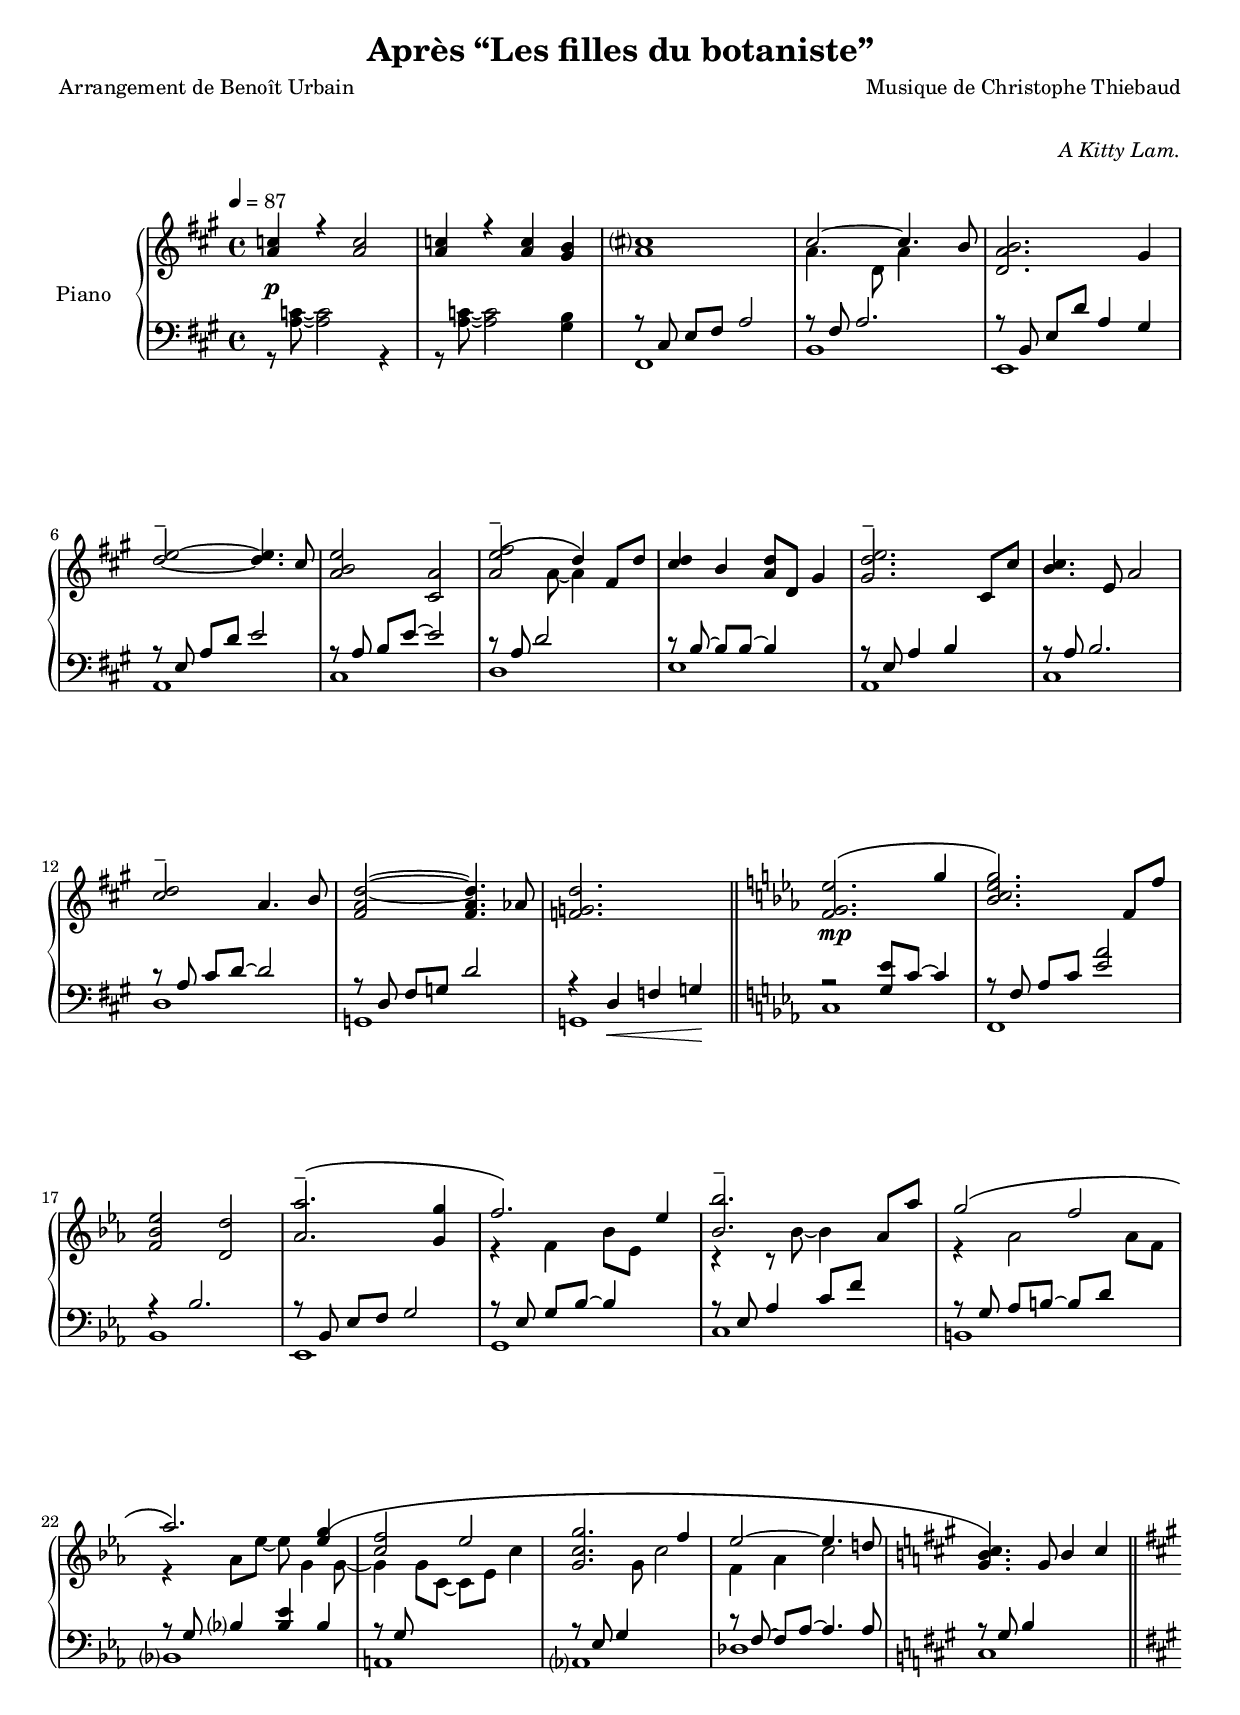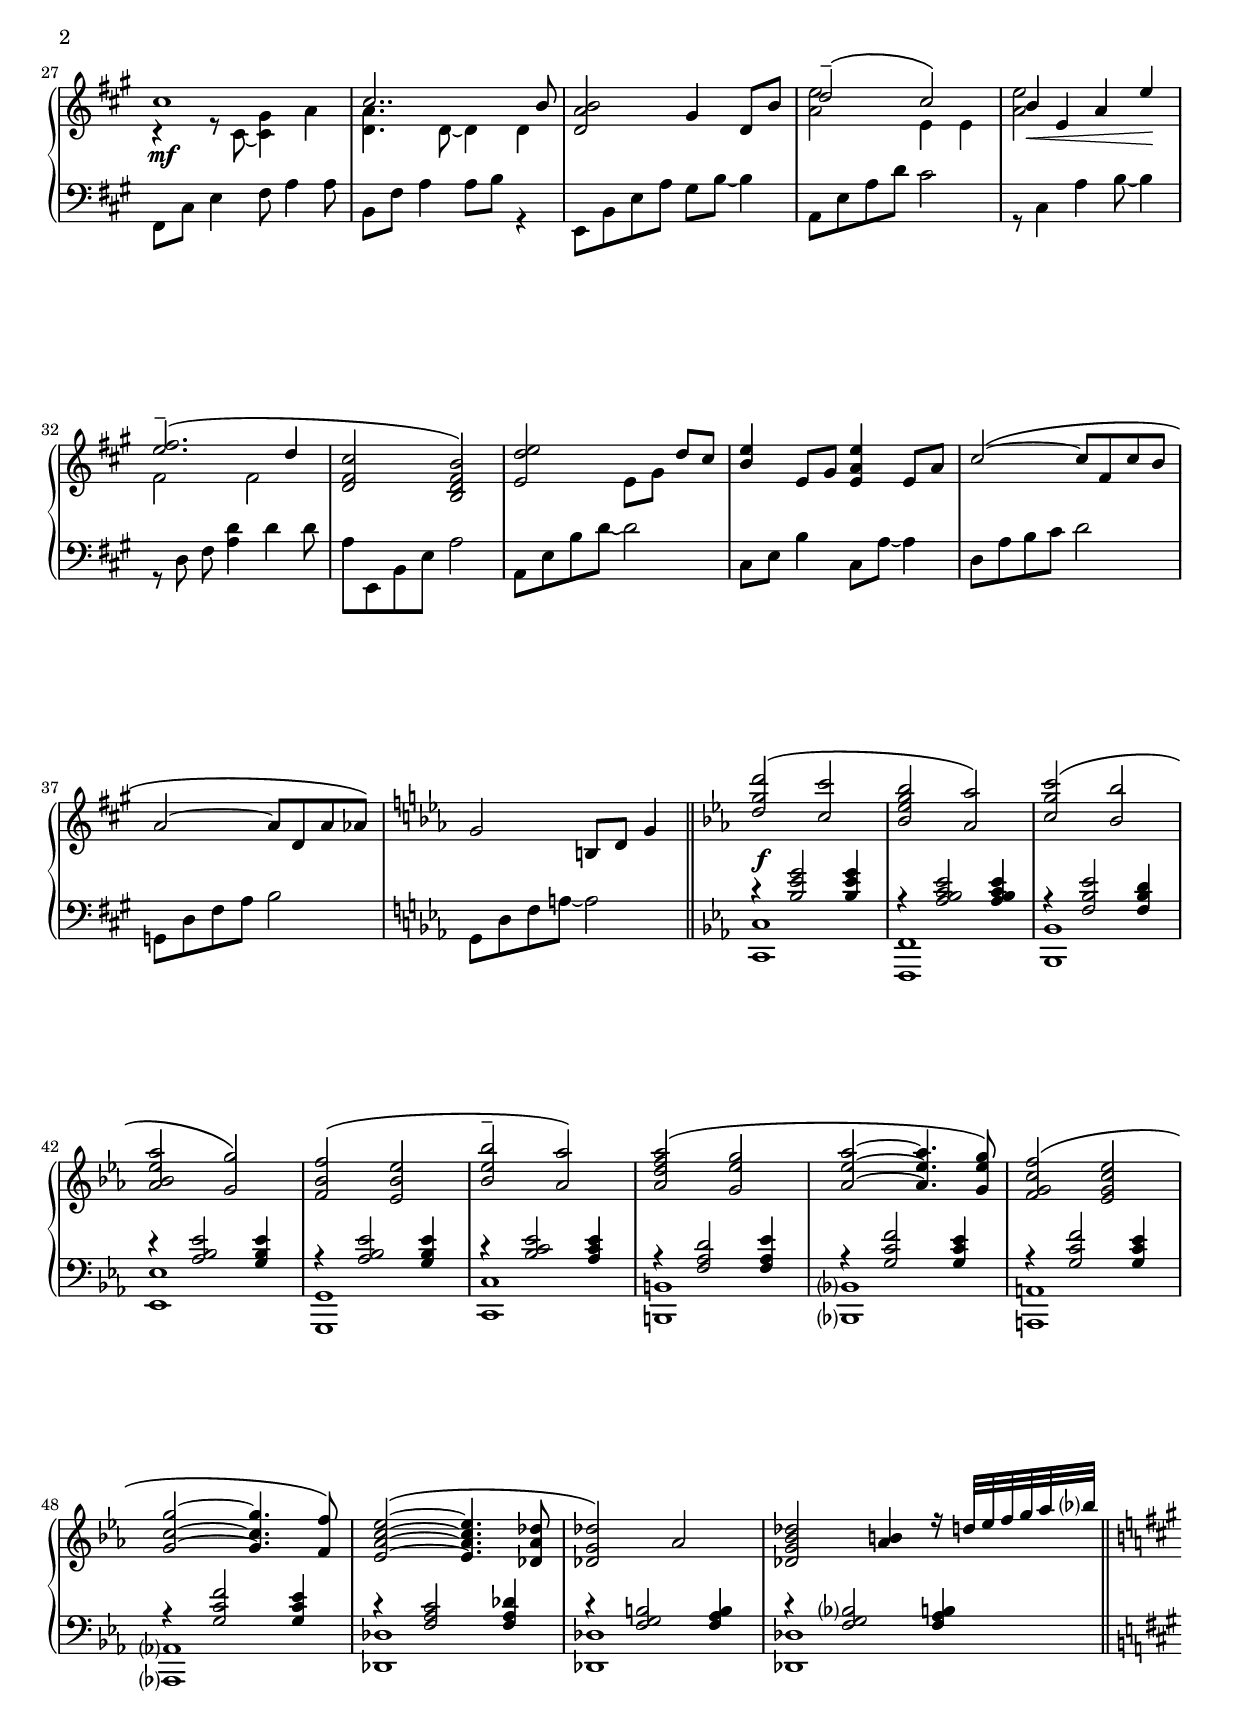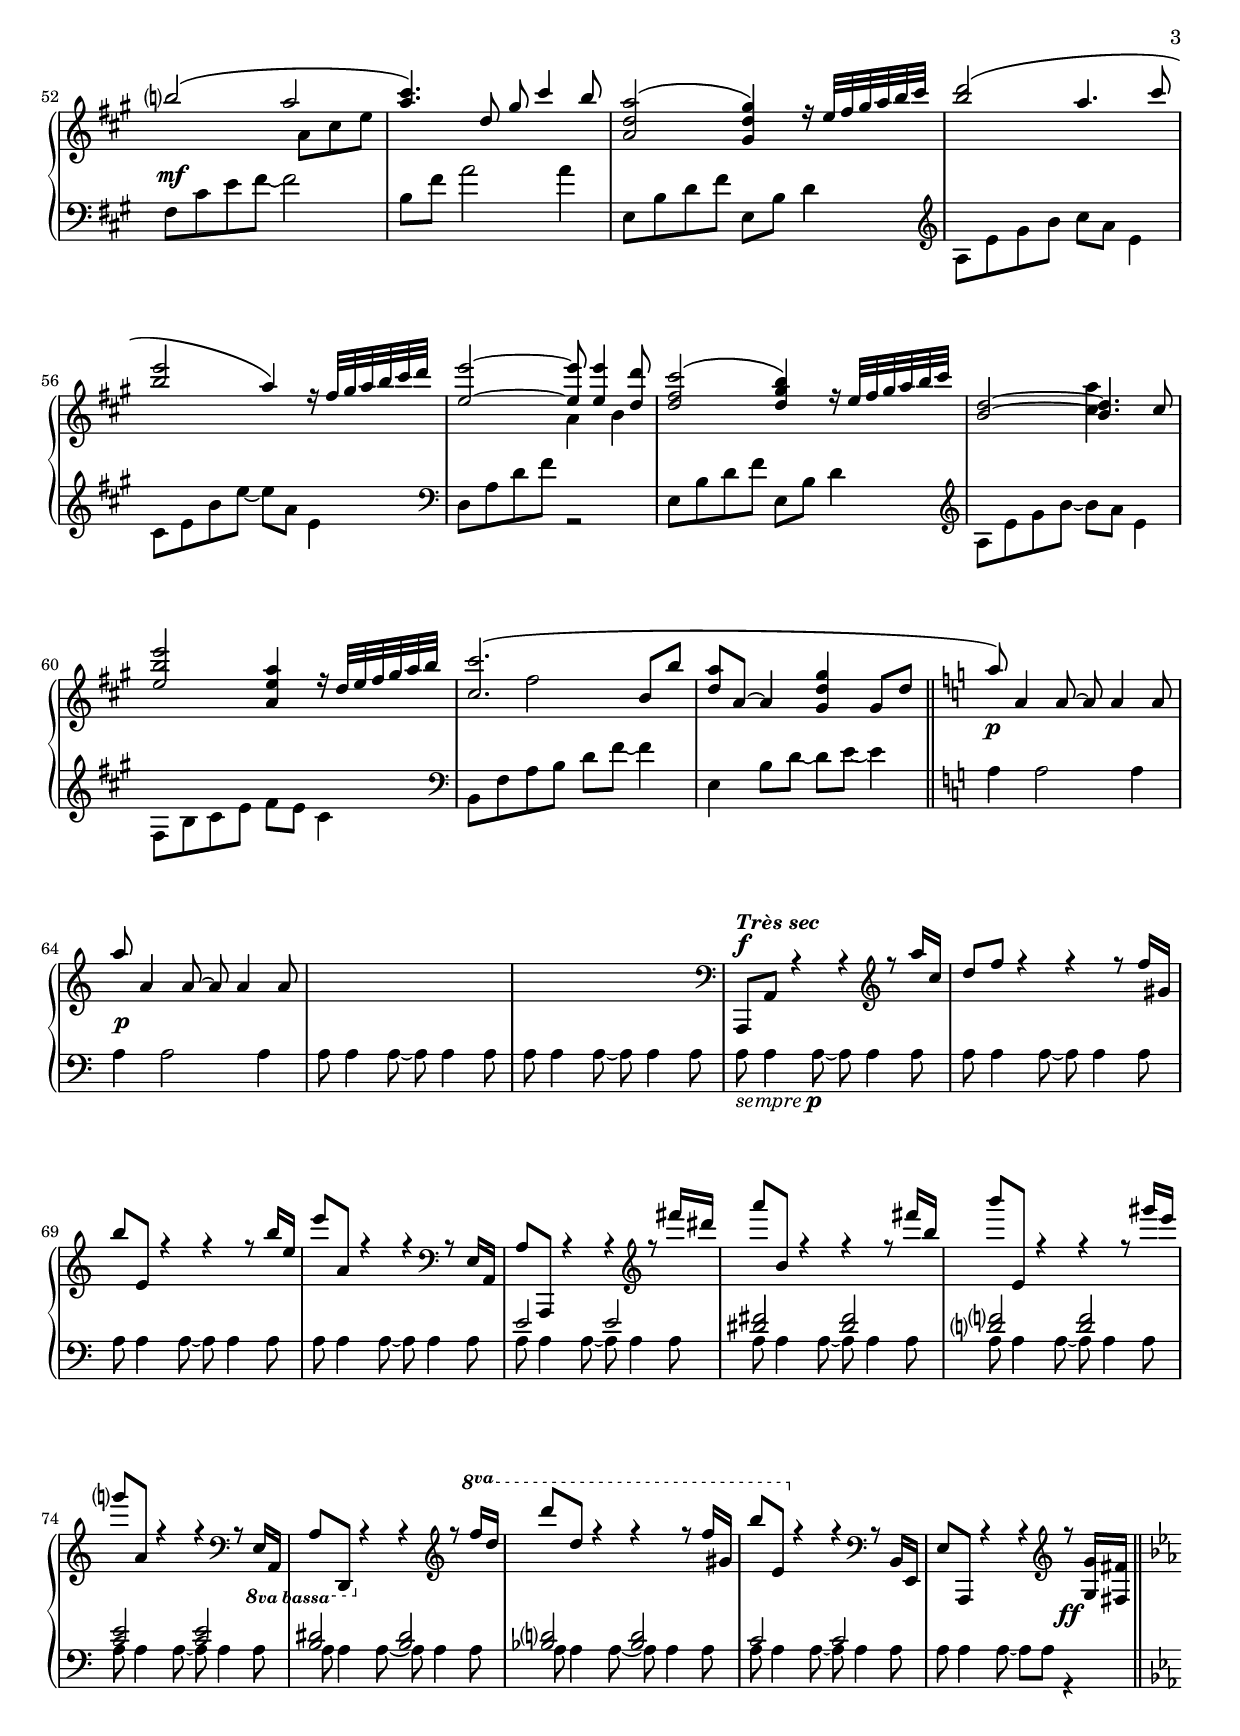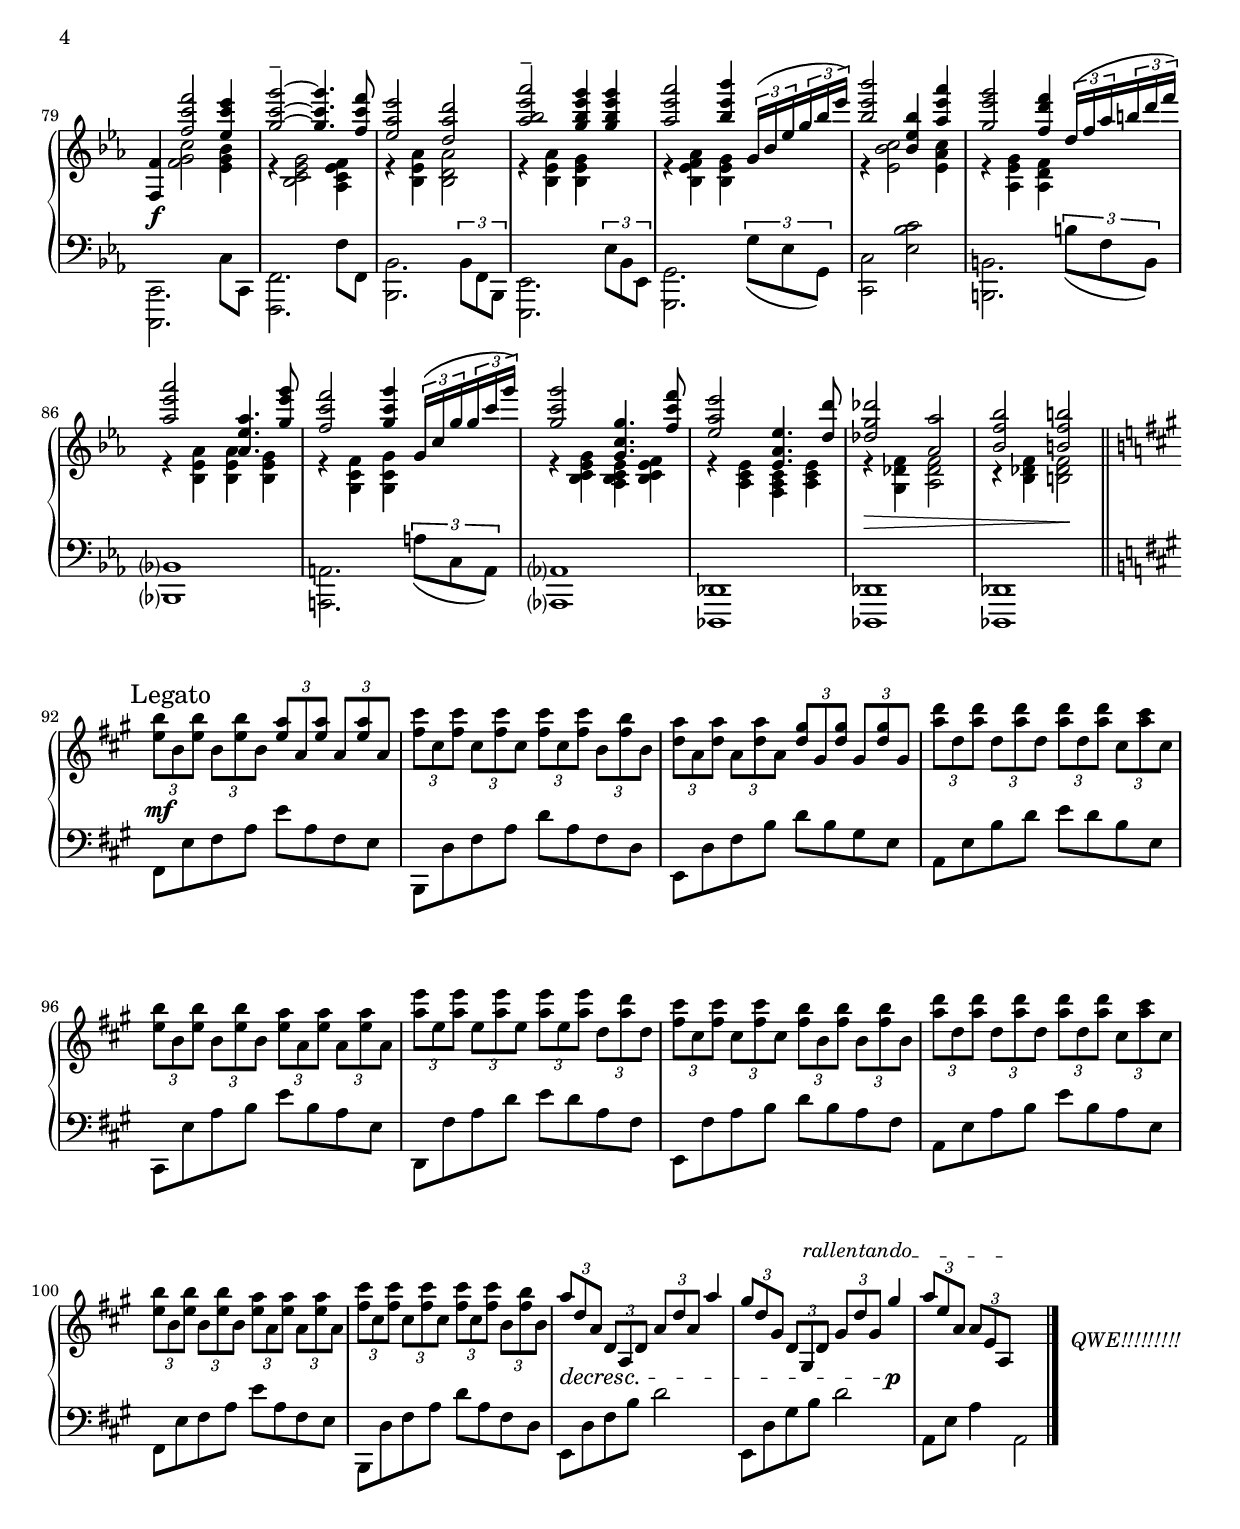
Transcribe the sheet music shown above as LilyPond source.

\version "2.22.1"

%{
\paper {
  page-count = #4
}
%}

#(set-global-staff-size 18)

\header {
  title = #"Après “Les filles du botaniste”"
  composer = #"Musique de Christophe Thiebaud"
  poet = #"Arrangement de Benoît Urbain"
}

\markup {
  \vspace #1
}

% UPPER %%%%%%%%%%%%%%%%%%%%%%%%%%%%%%%%%%%%%%%%%%%%%%%%

reexpositionPartOneUpper = {
  \key a \major
  \new Voice { 
    \key a \major
    
    \voiceTwo     | 
    \once \override Score.RehearsalMark.self-alignment-X = #LEFT
    \override TupletBracket.bracket-visibility = ##f
    \mark "Legato"
    \tuplet 3/2 { <e''    b''    >8 b'    <e''   b''   >} \tuplet 3/2 { b'     <e''   b''    > b'     } \voiceOne
    \tuplet 3/2 { <e''    a''    >  a'    <e''   a''   >} \tuplet 3/2 { a'     <e''   a''    >  a'    } \voiceTwo  | 
    \tuplet 3/2 { <fis''  cis''' >  cis'' <fis'' cis'''>} \tuplet 3/2 { cis''  <fis'' cis''' > cis''  }
    \tuplet 3/2 { <fis''  cis''' >  cis'' <fis'' cis'''>} \tuplet 3/2 { b'     <fis'' b''    > b'     }            | 
    \tuplet 3/2 { <d''    a''    >  a'    <d''   a''   >} \tuplet 3/2 { a'     <d''   a''    > a'     } \voiceOne
    \tuplet 3/2 { <d''    gis''  >  gis'  <d''   gis'' >} \tuplet 3/2 { gis'   <d''   gis''  > gis'   } \voiceTwo  | 
    \tuplet 3/2 { <a''    d'''   >  d''   <a''   d'''  >} \tuplet 3/2 { d''    <a''   d'''   > d''    } 
    \tuplet 3/2 { <a''    d'''   >  d''   <a''   d'''  >} \tuplet 3/2 { cis''  <a''   cis''' > cis''  }            | 
    \tuplet 3/2 { <e''    b''    >  b'    <e''   b''   >} \tuplet 3/2 { b'     <b''   e''    > b'     }             
    \tuplet 3/2 { <e''    a''    >  a'    <e''   a''   >} \tuplet 3/2 { a'     <a''   e''    > a'     }            | 
    \tuplet 3/2 { <a''    e'''   >  e''   <a''   e'''  >} \tuplet 3/2 { e''    <a''   e'''   > e''    }             
    \tuplet 3/2 { <a''    e'''   >  e''   <a''   e'''  >} \tuplet 3/2 { d''    <a''   d'''   > d''    }            | 
    \tuplet 3/2 { <fis''  cis''' >  cis'' <fis'' cis'''>} \tuplet 3/2 { cis''  <fis'' cis''' > cis''  }
    \tuplet 3/2 { <fis''  b''    >  b'    <fis'' b''   >} \tuplet 3/2 { b'     <fis'' b''    > b'     }            | 
    \tuplet 3/2 { <a''    d'''   >  d''   <a''   d'''  >} \tuplet 3/2 { d''    <a''   d'''   > d''    }
    \tuplet 3/2 { <a''    d'''   >  d''   <a''   d'''  >} \tuplet 3/2 { cis''  <a''   cis''' > cis''  }            | 
    \tuplet 3/2 { <e''    b''    >  b'    <e''   b''   >} \tuplet 3/2 { b'     <b''   e''    > b'     }             
    \tuplet 3/2 { <e''    a''    >  a'    <e''   a''   >} \tuplet 3/2 { a'     <a''   e''    > a'     }            | 
    \tuplet 3/2 { <fis''  cis''' >  cis'' <fis'' cis'''>} \tuplet 3/2 { cis''  <fis'' cis''' > cis''  }
    \tuplet 3/2 { <fis''  cis''' >  cis'' <fis'' cis'''>} \tuplet 3/2 { b'     <fis'' b''    > b'     }            | 
    \voiceOne
    \dimTextDecresc
    \override TextSpanner.bound-details.left.text = "rallentando"
  
    \tuplet 3/2 { a''\>   d'' a'   } \tuplet 3/2 { d' a                 d'            } \tuplet 3/2 { a'   d'' a'   }  a''4       | 
    \tuplet 3/2 { gis''8  d'' gis' } \tuplet 3/2 { d' gis\startTextSpan d'            } \tuplet 3/2 { gis' d'' gis' }  gis''4\p\! | 
    \tuplet 3/2 { a''8    e'' a'   } \tuplet 3/2 { a' e'               a\stopTextSpan } s2                                                   |
  }
}

reexpositionPartTwoUpper = {
  \key c \minor
  <<
    \new Voice \relative c { 
      \voiceOne
      | <f' f,>4 <f' c' f>2 <ees c' ees>4
      | <g c g'\tenuto>2~ <g c g'>4. <f c' f>8
      | <ees aes ees'>2 <d aes' d>2
      | <aes' bes ees aes\tenuto>2 <g bes ees g>4 <g bes ees g>4
      | <aes  ees' aes>2 <bes ees bes'>4 \tupletUp \tuplet 3/2 { g,16\( bes ees } \tuplet 3/2 { g bes ees\) }
      | <bes ees bes'>2 <bes, ees bes'>4 <aes' ees' aes>4
      | <g ees' g>2 <f d' f>4 \tupletUp \tuplet 3/2 { d16\( f aes } \tuplet 3/2 { b d f\) }
      | <aes, ees' aes>2 <aes, ees' aes>4. <g' ees' g>8
      | <f c' f>2 <g c g'>4 \tupletUp \tuplet 3/2 { g,16\( c g' } \tuplet 3/2 { g c g'\) }
      | <g, c g'>2 <g, c g'>4. <f' c' f >8 
      | <ees aes ees'>2 <ees, aes ees'>4. <d' d'>8
      | <des g des'>2\> <aes aes'>2
      | <bes f' bes>2 <b f' b>2\!
    }
    \new Voice \relative c { 
      \voiceTwo 
      | s4 <f' g c>2 <ees g bes>4
      | r4 <bes c ees g>2 <aes c ees f>4
      | r4 <bes ees aes>4 <bes d aes'>2
      | r4 <bes ees aes>4 <bes ees g>4 s4
      | r4 <bes ees f aes>4 <bes ees g>4 s4
      | r4 <ees bes' c>2 <ees aes c>4
      | r4 <aes, ees' g>4 <aes d f>4 s4
      | r4 <bes ees aes>4 <bes ees aes>4 <bes ees g>4 
      | r4 <g c f>4 <g c g'>4 s4
      | r4 <bes c ees g>4 <aes bes c ees>4 <bes c ees f>4 
      | r4 <aes c ees>4 <f aes c>4 <aes c ees>4 
      | r4 <g des' f>4 <aes des f>2
      | r4 <bes des f>4 <b des f>2
    }
  >>
}

developmentUpper = {
  % \key a \minor
  <<  %{%}
    \new Voice \relative a'' { 
      \voiceOne
      | a8  a,4 a8~ a a4 a8 
      \repeat unfold #2 s1 
    
      \clef bass
      | a,,,8^\markup { \italic \bold "Très sec" }^\f
             a'             r4 r \clef treble r8             a'''16      c,
      | d8   f              r4 r              r8             f16         gis,
      | b'8  e,,            r4 r              r8             b''16       e,
      | e'8  a,,            r4 r \clef bass   r8             e,16        a,
      | a'8  a,,            r4 r \clef treble r8             fis'''''16  dis
      | a'8  b,,            r4 r              r8             fis''16     b,
      | b'8  e,,,           r4 r              r8             gis''16     e
      | g8   a,,            r4 r \clef bass   r8 \ottava #-1 \set Staff.ottavation = \markup \bold \concat{ "8" \tiny "va bassa" }
                                                             e,,16       a,
      | a'8  d,, \ottava #0 r4 r \clef treble r8 \ottava #1  \set Staff.ottavation = \markup \bold \concat {"8" \tiny \raise #0.7"va" }
                                                             f'''''16    d
      | d'8  d,             r4 r              r8             f16         gis,
      | b'8  e,, \ottava #0 r4 r \clef bass   r8             b,,16       e,
      | e'8  a,,            r4 r \clef treble r8\ff          <g'' g'>16 <fis fis'> 
    }  
    % VERBATIM FROM MOZART SCORE ; JUST FOR CONTROL ; UNCOMMENT ONLY IF YOU KNOW WHAT YOU ARE DOING
    %{ 
    \new Voice \transpose g a \relative g { 
      \voiceTwo 
      \key g \minor
      \partial 2.. s2..
      \repeat unfold #13 {| s1} 
      | g8  g'  r4 r r8 g'16   bes, | c8  ees  r4 r r8 ees16 fis, 
      | a'8 d,, r4 r r8 a'16   d,   | d'8 g,,  r4 r r8 d''16 g,  
      | g'8 g,, r4 r r8 e''16  cis  | g'8 a,,  r4 r r8 e''16 a,    
      | a'8 d,, r4 r r8 fis'16 d    | f8  g,,  r4 r r8 d''16 g,   
      | g'8 c,, r4 r r8 ees'16 c    | c'8  c,  r4 r r8 ees16 fis,
      | a'8 d,, r4 r r8 a''16  d,   | d'8  g,, r4 r2
    }
    %}
  >>
}

expositionBisPartThreeUpper = {
  \key a \major
  <<
    \new Voice \relative a'' { 
      \voiceOne
      | b?2\( a
      | <a cis>4.\) d,8 gis cis4 b8
      | <a, d a'>2\( <gis d' gis>4\) r16 e'32 fis gis a b cis
      | <b d>2\( a4. cis8
      | <b e>2 a4\) r16 fis32 gis a b cis d
      | <e, e'>2~ <e e'>8 <e e'>4 <d d'>8
      | <d fis cis'>2\( <d gis b>4\) r16 e32 fis gis a b cis
      | <b, d>2~ <b d>4. cis8
      | <e b' e>2 <a, e' a>4 r16 d32 e fis gis a b 
      | <cis, cis'>2.\( b8 b'
      | <d, a'>8 a~ a4 <gis d' gis>4 gis8 d' 
      \bar "||"
      % first bar of development
      \key a \minor
      | a'8\p\) a,4 a8~ a a4 a8 
    }
    \new Voice \relative a' { 
      \voiceTwo 
      | s2 s8 a cis e
      | s1
      | s1
      | s1
      | s1
      | s2 a,4 b
      | s1
      | s2 <cis a'>4 s4
      | s1
      | s4 fis2 s4
      | s1
      % first bar of development
      | s1
    }
  >>
}

expositionBisPartTwoUpper = {
  \key c \minor
  <<
    \new Voice \relative c'' { 
      \voiceOne
      | <d g d'>2\(            <c c'>
      | <bes ees g bes>        < aes aes'>\)
      | <c g' c>\(             < bes bes'>
      | <aes bes ees aes>      <g g'>\)
      | <f bes f'>\(           <ees bes' ees>
      | <bes'\tenuto ees bes'> <aes aes'>\)
      | <aes d f aes>\(        <g ees' g>
      | <aes ees' aes>~        <aes ees' aes>4. <g ees' g>8\)
      | <f g c f>2\(           <ees g c ees>
      | <g c g'>~              <g c g'>4. <f f'>8\)
      | <ees aes c ees>2~\(    <ees aes c ees>4. <des aes' des>8
      | <des g des'>2\)        aes'
      | <des, g bes des>       <aes' b>4 r16 d32 ees f g aes bes!
      |
    }
  >>
}

expositionBisPartOneUpper = {
  \key a \major
  <<
    \new Voice \relative a' { 
      \voiceOne
      | cis1
      | cis2.. b8
      | <d, a' b>2 gis4 d8 b'
      | d2\tenuto\( cis\) 
      | b4\< e, a e'\!
      | <e\tenuto fis>2.\(  d4
      | <d, fis cis'>2 <b d fis b>\)
      | <e d' e>2 s4 d'8 cis
      | <b e>4 e,8 gis <e a e'>4 e8 a
      | cis2~\( cis8 fis, cis' b 
      | a2~ a8 d, a' aes\)
      \key c \minor
      | g2 b,8 d g4
    }
    \new Voice \relative a { 
      \voiceTwo 
      | r4 r8 cis~ <cis gis'>4 a'      
      | <d, a'>4. d8~ d4 d
      | s1
      | <a' e'>2 e4 e
      | <a e'>2 s2
      | fis  fis
      | s1
      | s2 e8 gis s4
      | s1
      | s1
      | s1
    }
  >>
}

expositionPartTwoUpper = {
  \key c \minor
  <<
    \new Voice \relative ees' { 
      \voiceOne
      | <f g ees'>2.\( g'4
      | <bes, c ees g>2.\) f8 f'
      | <f, bes ees>2 <d d'>
      | <aes' aes'\tenuto>2.\( <g g'>4
      | f'2.\) ees4
      | <bes bes'\tenuto>2. aes8 aes'
      | g2\( f 
      | aes2.\) <ees g\(>4 
      | <c f>2 ees
      | <c g g'>2. f4
      | ees2~ ees4. d!8
      \key a \major
      | <gis, b cis\)>4. gis8 b4 cis
    }
    \new Voice \relative ees' { 
      \voiceTwo 
      | s1
      | s1
      | s1
      | s1
      | r4 f bes8 ees, s4
      | r4 r8 bes'~ bes4 s4
      | r4 aes2 aes8 f 
      | r4 aes8 ees'~ ees g,4 g8~
      | g4 g8 c,~ c ees c'4
      | s4. g8 c2
      | f,4 aes c2
    }
  >>

}

expositionPartOneUpper = {
  \key a \major


  <<
    \new Voice \relative a' { 
      \voiceOne
      % \override Voice.NoteHead.color = #(x11-color 'red3)
      | <a c>4 r <a c>2 
      | <a c>4 r <a c> <gis b>
      %
      | <a cis>1
      | cis2~ cis4. b8
      | <d, a' b>2. gis4
      %
      \override TieColumn.tie-configuration = #'((4 . 1) (1 . -1))
      | <d'\tenuto e>2~ <d e>4. cis8
      | <a b e>2 <cis, a'>2
      | <a' e'\tenuto\( fis>2 d4\) fis,8 d'8
      | <cis d>4 b <a d>8 d, gis4
      | <gis d'\tenuto e>2. cis,8 cis'
      %
      | <b cis>4. e,8 a2
      | <cis\tenuto d>2 a4. b8
      | <fis a d>2~ <fis a d>4. aes8
      | <f g d'>2. s4
    }
    \new Voice \relative a { 
      \voiceTwo 
      | s1
      | s1
      | s1
      | a'4. d,8 a'4 s4
      | s1
      %
      | s1
      | s1
      | s4. a8~ a4 s4
      | s1
      | s1 
      %
      | s1
      | s1
      | s1
      | s1
    }
  >>
  
}

% LOWER %%%%%%%%%%%%%%%%%%%%%%%%%%%%%%%%%%%%%%%%%%%%%%%%

reexpositionPartOneLower = {
  \clef bass
  \key a \major


  <<
    \new Voice \relative a, { 
      \voiceTwo  
      | fis8 e' fis a e' a, fis e
      | b, d' fis a d a fis d
      | e, d' fis b d b gis e
      | a, e' b' d e d b e,
      | cis, e' a b e b a e
      | d, fis' a d e d a fis
      | e, fis' a b d b a fis
      | a, e' a b e b a e
      | fis, e' fis a e' a, fis e
      | b, d' fis a d a fis d
      | e, d' fis b d2 
      | e,,8 d' gis b d2
      | a,8 e' a4 a,2 
      \bar "|."
    }
  >>
}

reexpositionPartTwoLower = {
  \clef bass
  \key c \minor


  <<
    \new Voice \relative c' { 
      \voiceTwo  
      | <c,,  c,  >2. c'8 c,
      | <f    f,  >2. f'8 f,
      | <bes  bes,>2. \tupletUp \tuplet 3/2 { bes8    f   bes,   }
      | <ees  ees,>2. \tupletUp \tuplet 3/2 { ees'8   bes ees,   }
      | <g    g,  >2. \tupletUp \tuplet 3/2 { g'8\(   ees g,\)   }
      | <c    c,  >2  <ees bes' c>
      | <b    b,  >2. \tupletUp \tuplet 3/2 { b'8\(   f   b,\)   }
      | <bes  bes,>1
      | <a    a,  >2. \tupletUp \tuplet 3/2 { a'8\(   c,  a\)    }
      | <aes  aes,>1
      | <des, des,>1
      | <des  des,>1
      | <des  des,>1
    }
  >>
}

developmentLower = {
  \clef bass
  <<
    \new Voice \relative a' { 
      \voiceOne
      \repeat unfold 7 {| s1}
      | e2 e2
      | <dis fis>2 <dis fis>2
      | <d f>2 <d f>2
      | <c e>2 <c e>2
      | <b dis>2 <b dis>2
      | <bes d>2 <bes d>2
      | c2 c2
      | s1
    }
    \new Voice \relative a { 
      \voiceTwo 
      | a4 a2 a4
      \repeat unfold 2 {| a8 a4 a8~ a8 a4 a8 } 
      | a8_\markup { \italic sempre \dynamic p } a4 a8~ a8 a4 a8
      \repeat unfold 10 {| a8 a4 a8~ a8 a4 a8 }
      | a8 a4 a8~ a8 a8 r4
      
    }
  >>
}

expositionBisPartThreeLower = {
  \clef bass
  \key a \major


  <<
    \new Voice \relative a { 
      \voiceTwo  
      | fis8 cis' e fis~ fis2
      | b,8 fis' a2 a4
      | e,8 b' d fis e, b' d4
      \clef treble
      | a8 e' gis b cis a e4
      | cis8 e b' e~ e a, e4
      \clef bass
      | d,8 a' d fis r2
      | e,8 b' d fis e, b' d4
      \clef treble
      | a8 e' gis b~ b a e4
      | fis,8 b cis e fis e cis4
      \clef bass
      | b,8 fis' a b d fis~ fis4
      | e,4 b'8 d~ d e~ e4 
      % first bar of development
      \key a \minor
      | a,4 a2 a4
    }
  >>
}

expositionBisPartTwoLower = {
  \clef bass
  \key c \minor


  <<
    \new Voice \relative c { 
      \voiceOne
      | r4 <bes' ees g>2 <bes ees g>4
      | r4 <aes bes c ees>2 <aes bes c ees>4
      | r4 <f bes ees>2 <f bes d>4
      | r4 <aes bes ees>2 <g bes ees>4
      | r4 <aes bes ees>2 <g bes ees>4
      | r4 <bes c ees>2 <aes c ees>4
      | r4 <f aes d>2 <f aes ees'>4
      | r4 <g c f>2 <g c ees>4
      | r4 <g c f>2 <g c ees>4
      | r4 <g c f>2 <g c ees>4
      | r4 <f aes c>2 <f aes des>4
      | r4 <f  g  b>2 <f  aes  b>4
      | r4 <f  g  bes>2 <f  aes  b>4
    }
    \new Voice \relative c,, { 
      \voiceTwo 
      | <c' c'>1
      | <f, f'>1
      | <bes bes'>1
      | <ees ees'>1
      | <g, g'>1
      | <c c'>1
      | <b b'>1
      | <bes bes'>1
      | <a a'>1
      | <aes aes'>1
      | <des des'>1
      | <des des'>1
      | <des des'>1
    }
  >>
}

expositionBisPartOneLower = {
  \key a \major
  \clef bass
  <<
    \new Voice \relative a, { 
      \voiceTwo 
      | fis8 cis' e4 fis8 a4 a8
      | b,8 fis' a4 a8 b r4
      | e,,8 b' e a gis b~ b4
      | a,8 e' a d cis2
      | r8 cis,4 a' b8~ b4
      | r8 \autoBeamOff d, \autoBeamOn fis <a d>4 d4 d8 
      | a8 e, b' e a2
      | a,8 e' b' d~ d2
      | cis,8 e b'4 cis,8 a'~ a4
      | d,8 a' b cis d2
      | g,,8 d' fis a b2
      \key c \minor
      | g,8 d' f a~ a2
    }
    \new Voice \relative a { 
      \voiceOne
      | s1
      | s1
      | s1
      | s1
      | s1
      | s1
      | s1
      | s1
      | s1
      | s1
      | s1
      | s1
    }
  >>
}

expositionPartTwoLower = {
  \key c \minor
  \clef bass
  <<
    \new Voice \relative ees, { 
      \voiceTwo 
      | c'
      | f,
      | bes
      | ees,
      | g
      | c
      | b
      | bes
      | a
      | aes
      | des
      \key a \major
      | cis
    }
    \new Voice \relative ees { 
      \voiceOne
      | r2 <g ees'>8 c8~ c4
      | r8 \autoBeamOff f,8 \autoBeamOn aes c <ees aes>2 
      | r4 bes2.
      | r8 \autoBeamOff bes, \autoBeamOn ees f g2
      | r8 \autoBeamOff ees \autoBeamOn g bes~ bes4 s4
      | r8 ees, aes4 c8 f s4
      | r8 \autoBeamOff g, \autoBeamOn aes b~ b d s4
      | r8 \autoBeamOff g, \autoBeamOn bes4 <bes ees> bes
      | r8 \autoBeamOff g \autoBeamOn s2.
      | r8 \autoBeamOff ees \autoBeamOn g4 s2
      | r8 \autoBeamOff f~ \autoBeamOn f aes~ aes4. aes8
      \key a \major
      | r8 \autoBeamOff gis \autoBeamOn b4 s2
    }
  >>
}

expositionPartOneLower = {
  \clef bass
  \key a \major


  <<
    \new Voice \relative a { 
      \voiceTwo  
      | r8 <a c>8~ <a c>2 r4 
      | r8 <a c>8~ <a c>2 <gis b>4
      | fis,1 
      | b 
      | e,
      | a
      | cis
      | d
      | e
      | a,
      | cis
      | d 
      | g,
      | g

    }
    \new Voice \relative a,, { 
      \voiceOne 
      | s1
      | s1
      %
      | r8 \autoBeamOff cis' \autoBeamOn e fis a2 
      | r8 fis a2.
      | r8 \autoBeamOff b,   \autoBeamOn e d' a4 gis
      % 
      | r8 \autoBeamOff e    \autoBeamOn a d e2
      | r8 \autoBeamOff a,   \autoBeamOn b e~ e2
      | r8 a, d2 s4 
      | r8 \autoBeamOff b~   \autoBeamOn b b~ b4 s
      | r8 \autoBeamOff e,   \autoBeamOn a4 b s
      % 
      | r8 \autoBeamOff a    \autoBeamOn b2.
      | r8 \autoBeamOff a    \autoBeamOn cis d~ d2
      | r8 \autoBeamOff d,   \autoBeamOn fis g d'2
      | r4 d,\< f g\!
    }
  >>
}

\score{

  \header {
    opus = \markup {\italic "A Kitty Lam."}
  }
  \new PianoStaff <<
    \set PianoStaff.instrumentName = #"Piano  "
    \new Staff = "RH"  {
      \tempo 4 = 87
                  \expositionPartOneUpper       \bar "||"  
      %{\break %} \expositionPartTwoUpper       \bar "||" 
      \pageBreak  \expositionBisPartOneUpper    \bar "||" 
      %{\break %} \expositionBisPartTwoUpper    \bar "||" 
      \pageBreak  \expositionBisPartThreeUpper  
                  \developmentUpper             \bar "||" 
      \pageBreak  \reexpositionPartTwoUpper     \bar "||" 
      %{\break %} \reexpositionPartOneUpper     \bar "|."
    }
    \new Dynamics {
      | s1-\p                      % prologue, expositionPartOne
      \repeat unfold #13 { | s1}   %  
      | s1-\mp                     % expositionPartTwo 
      \repeat unfold #11 { | s1}   %  
      | s1-\mf                     % expositionBisPartOne 
      \repeat unfold #11 { | s1}   %  
      | s1-\f                      % expositionBisPartTwo 
      \repeat unfold #12 { | s1}   %  
      | s1-\mf                     % expositionBisPartThree 
      \repeat unfold #11 { | s1}   %  
      | s1-\p                      % development
      \repeat unfold #14 { | s1}   %  
      | s1-\f                      % reexpositionPartTwo 
      \repeat unfold #12 { | s1}   %  
      | s1-\mf                     % reexpositionPartOne 
      \repeat unfold #12 { | s1}   %  
      | s1-"QWE!!!!!!!!!"          % hurlement de joie
    }
    \new Staff = "LH" {
                  \expositionPartOneLower       \bar "||" 
      %{\break %} \expositionPartTwoLower       \bar "||" 
      \pageBreak  \expositionBisPartOneLower    \bar "||" 
      %{\break %} \expositionBisPartTwoLower    \bar "||" 
      \pageBreak  \expositionBisPartThreeLower  
                  \developmentLower             \bar "||" 
      \pageBreak  \reexpositionPartTwoLower     \bar "||" 
      %{\break %} \reexpositionPartOneLower     \bar "|."
    }
  >>
  \layout{
    \accidentalStyle modern-voice-cautionary
    \override TupletBracket.bracket-visibility = ##t
  }
  \midi{
    \tempo 4 = 87
  }
}

